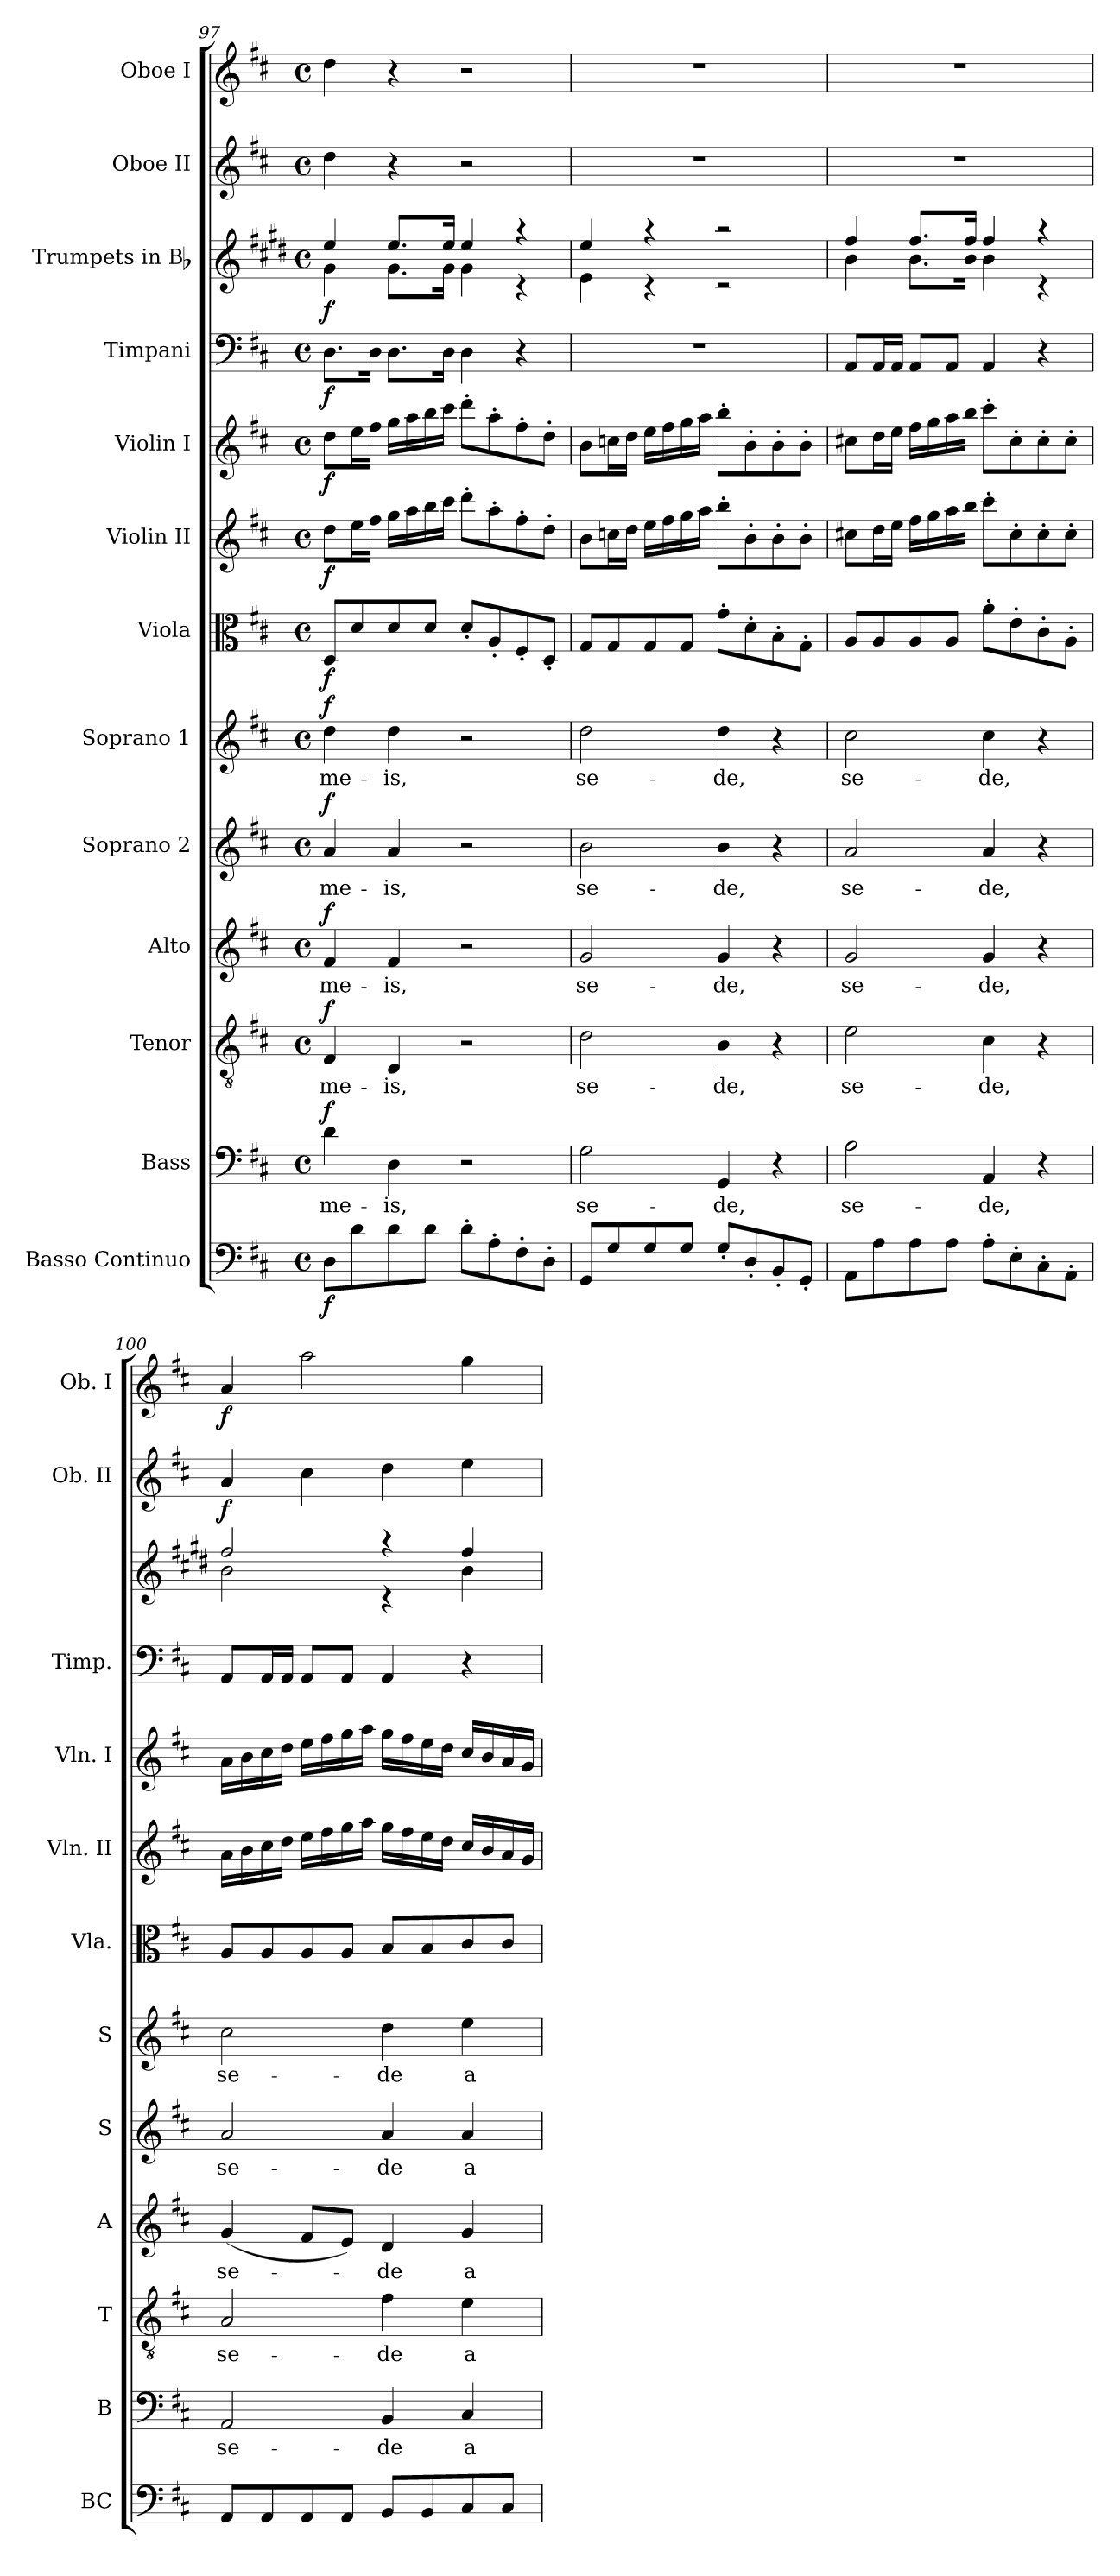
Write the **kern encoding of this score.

**kern	**dynam	**kern	**text	**dynam	**kern	**text	**dynam	**kern	**text	**dynam	**kern	**text	**dynam	**kern	**text	**dynam	**kern	**dynam	**kern	**dynam	**kern	**dynam	**kern	**dynam	**kern	**dynam	**kern	**dynam	**kern	**dynam
*part13	*part13	*part12	*part12	*part12	*part11	*part11	*part11	*part10	*part10	*part10	*part9	*part9	*part9	*part8	*part8	*part8	*part7	*part7	*part6	*part6	*part5	*part5	*part4	*part4	*part3	*part3	*part2	*part2	*part1	*part1
*staff13	*staff13	*staff12	*staff12	*staff12	*staff11	*staff11	*staff11	*staff10	*staff10	*staff10	*staff9	*staff9	*staff9	*staff8	*staff8	*staff8	*staff7	*staff7	*staff6	*staff6	*staff5	*staff5	*staff4	*staff4	*staff3	*staff3	*staff2	*staff2	*staff1	*staff1
*I"Basso Continuo	*	*I"Bass	*	*	*I"Tenor	*	*	*I"Alto	*	*	*I"Soprano 2	*	*	*I"Soprano 1	*	*	*I"Viola	*	*I"Violin II	*	*I"Violin I	*	*I"Timpani	*	*I"Trumpets in Bb	*	*I"Oboe II	*	*I"Oboe I	*
*I'BC	*	*I'B	*	*	*I'T	*	*	*I'A	*	*	*I'S	*	*	*I'S	*	*	*I'Vla.	*	*I'Vln. II	*	*I'Vln. I	*	*I'Timp.	*	*	*	*I'Ob. II	*	*I'Ob. I	*
!!LO:PB:g=z
*clefF4	*	*clefF4	*	*	*clefGv2	*	*	*clefG2	*	*	*clefG2	*	*	*clefG2	*	*	*clefC3	*	*clefG2	*	*clefG2	*	*clefF4	*	*clefG2	*	*clefG2	*	*clefG2	*
*	*	*	*	*	*	*	*	*	*	*	*	*	*	*	*	*	*	*	*	*	*	*	*	*	*ITrd1c2	*	*	*	*	*
*k[f#c#]	*	*k[f#c#]	*	*	*k[f#c#]	*	*	*k[f#c#]	*	*	*k[f#c#]	*	*	*k[f#c#]	*	*	*k[f#c#]	*	*k[f#c#]	*	*k[f#c#]	*	*k[f#c#]	*	*k[f#c#]	*	*k[f#c#]	*	*k[f#c#]	*
*D:	*	*D:	*	*	*D:	*	*	*D:	*	*	*D:	*	*	*D:	*	*	*D:	*	*D:	*	*D:	*	*D:	*	*D:	*	*D:	*	*D:	*
*M4/4	*	*M4/4	*	*	*M4/4	*	*	*M4/4	*	*	*M4/4	*	*	*M4/4	*	*	*M4/4	*	*M4/4	*	*M4/4	*	*M4/4	*	*M4/4	*	*M4/4	*	*M4/4	*
*met(c)	*	*met(c)	*	*	*met(c)	*	*	*met(c)	*	*	*met(c)	*	*	*met(c)	*	*	*met(c)	*	*met(c)	*	*met(c)	*	*met(c)	*	*met(c)	*	*met(c)	*	*met(c)	*
=97	=97	=97	=97	=97	=97	=97	=97	=97	=97	=97	=97	=97	=97	=97	=97	=97	=97	=97	=97	=97	=97	=97	=97	=97	=97	=97	=97	=97	=97	=97
!	!LO:DY:b	!	!LO:LY:b	!LO:DY:a	!	!LO:LY:b	!LO:DY:a	!	!LO:LY:b	!LO:DY:a	!	!LO:LY:b	!LO:DY:a	!	!LO:LY:b	!LO:DY:a	!	!LO:DY:b	!	!LO:DY:b	!	!LO:DY:b	!	!LO:DY:b	!	!LO:DY:b	!	!	!	!
*	*	*	*	*	*	*	*	*	*	*	*	*	*	*	*	*	*	*	*	*	*	*	*	*	*^	*	*	*	*	*
8D\L	f	4d\	me-	f	4F#/	me-	f	4f#/	me-	f	4a/	me-	f	4dd\	me-	f	8D/L	f	8dd\L	f	8dd\L	f	8.D\L	f	4dd/	4f#\	f	4dd\	.	4dd\	.
8d\	.	.	.	.	.	.	.	.	.	.	.	.	.	.	.	.	8d/	.	16ee\L	.	16ee\L	.	.	.	.	.	.	.	.	.	.
.	.	.	.	.	.	.	.	.	.	.	.	.	.	.	.	.	.	.	16ff#\JJ	.	16ff#\JJ	.	16D\Jk	.	.	.	.	.	.	.	.
!	!	!	!LO:LY:b	!	!	!LO:LY:b	!	!	!LO:LY:b	!	!	!LO:LY:b	!	!	!LO:LY:b	!	!	!	!	!	!	!	!	!	!	!	!	!	!	!	!
8d\	.	4D\	-is,	.	4D/	-is,	.	4f#/	-is,	.	4a/	-is,	.	4dd\	-is,	.	8d/	.	16gg\LL	.	16gg\LL	.	8.D\L	.	8.dd/L	8.f#\L	.	4r	.	4r	.
.	.	.	.	.	.	.	.	.	.	.	.	.	.	.	.	.	.	.	16aa\	.	16aa\	.	.	.	.	.	.	.	.	.	.
8d\J	.	.	.	.	.	.	.	.	.	.	.	.	.	.	.	.	8d/J	.	16bb\	.	16bb\	.	.	.	.	.	.	.	.	.	.
.	.	.	.	.	.	.	.	.	.	.	.	.	.	.	.	.	.	.	16ccc#\JJ	.	16ccc#\JJ	.	16D\Jk	.	16dd/Jk	16f#\Jk	.	.	.	.	.
8d'>\L	.	2r	.	.	2r	.	.	2r	.	.	2r	.	.	2r	.	.	8d'</L	.	8ddd'>\L	.	8ddd'>\L	.	4D\	.	4dd/	4f#\	.	2r	.	2r	.
8A'>\	.	.	.	.	.	.	.	.	.	.	.	.	.	.	.	.	8A'</	.	8aa'>\	.	8aa'>\	.	.	.	.	.	.	.	.	.	.
8F#'>\	.	.	.	.	.	.	.	.	.	.	.	.	.	.	.	.	8F#'</	.	8ff#'>\	.	8ff#'>\	.	4r	.	4raa	4rc	.	.	.	.	.
8D'>\J	.	.	.	.	.	.	.	.	.	.	.	.	.	.	.	.	8D'</J	.	8dd'>\J	.	8dd'>\J	.	.	.	.	.	.	.	.	.	.
=98	=98	=98	=98	=98	=98	=98	=98	=98	=98	=98	=98	=98	=98	=98	=98	=98	=98	=98	=98	=98	=98	=98	=98	=98	=98	=98	=98	=98	=98	=98	=98
!	!	!	!LO:LY:b	!	!	!LO:LY:b	!	!	!LO:LY:b	!	!	!LO:LY:b	!	!	!LO:LY:b	!	!	!	!	!	!	!	!	!	!	!	!	!	!	!	!
8GG/L	.	2G\	se-	.	2d\	se-	.	2g/	se-	.	2b\	se-	.	2dd\	se-	.	8G/L	.	8b\L	.	8b\L	.	1r	.	4dd/	4d\	.	1r	.	1r	.
8G/	.	.	.	.	.	.	.	.	.	.	.	.	.	.	.	.	8G/	.	16ccn\L	.	16ccn\L	.	.	.	.	.	.	.	.	.	.
.	.	.	.	.	.	.	.	.	.	.	.	.	.	.	.	.	.	.	16dd\JJ	.	16dd\JJ	.	.	.	.	.	.	.	.	.	.
8G/	.	.	.	.	.	.	.	.	.	.	.	.	.	.	.	.	8G/	.	16ee\LL	.	16ee\LL	.	.	.	4raa	4rc	.	.	.	.	.
.	.	.	.	.	.	.	.	.	.	.	.	.	.	.	.	.	.	.	16ff#\	.	16ff#\	.	.	.	.	.	.	.	.	.	.
8G/J	.	.	.	.	.	.	.	.	.	.	.	.	.	.	.	.	8G/J	.	16gg\	.	16gg\	.	.	.	.	.	.	.	.	.	.
.	.	.	.	.	.	.	.	.	.	.	.	.	.	.	.	.	.	.	16aa\JJ	.	16aa\JJ	.	.	.	.	.	.	.	.	.	.
!	!	!	!LO:LY:b	!	!	!LO:LY:b	!	!	!LO:LY:b	!	!	!LO:LY:b	!	!	!LO:LY:b	!	!	!	!	!	!	!	!	!	!	!	!	!	!	!	!
8G'</L	.	4GG/	-de,	.	4B\	-de,	.	4g/	-de,	.	4b\	-de,	.	4dd\	-de,	.	8g'>\L	.	8bb'>\L	.	8bb'>\L	.	.	.	2raa	2rc	.	.	.	.	.
8D'</	.	.	.	.	.	.	.	.	.	.	.	.	.	.	.	.	8d'>\	.	8b'>\	.	8b'>\	.	.	.	.	.	.	.	.	.	.
8BB'</	.	4r	.	.	4r	.	.	4r	.	.	4r	.	.	4r	.	.	8B'>\	.	8b'>\	.	8b'>\	.	.	.	.	.	.	.	.	.	.
8GG'</J	.	.	.	.	.	.	.	.	.	.	.	.	.	.	.	.	8G'>\J	.	8b'>\J	.	8b'>\J	.	.	.	.	.	.	.	.	.	.
=99	=99	=99	=99	=99	=99	=99	=99	=99	=99	=99	=99	=99	=99	=99	=99	=99	=99	=99	=99	=99	=99	=99	=99	=99	=99	=99	=99	=99	=99	=99	=99
!	!	!	!LO:LY:b	!	!	!LO:LY:b	!	!	!LO:LY:b	!	!	!LO:LY:b	!	!	!LO:LY:b	!	!	!	!	!	!	!	!	!	!	!	!	!	!	!	!
8AA\L	.	2A\	se-	.	2e\	se-	.	2g/	se-	.	2a/	se-	.	2cc#\	se-	.	8A/L	.	8cc#X\L	.	8cc#X\L	.	8AA/L	.	4ee/	4a\	.	1r	.	1r	.
8A\	.	.	.	.	.	.	.	.	.	.	.	.	.	.	.	.	8A/	.	16dd\L	.	16dd\L	.	16AA/L	.	.	.	.	.	.	.	.
.	.	.	.	.	.	.	.	.	.	.	.	.	.	.	.	.	.	.	16ee\JJ	.	16ee\JJ	.	16AA/JJ	.	.	.	.	.	.	.	.
8A\	.	.	.	.	.	.	.	.	.	.	.	.	.	.	.	.	8A/	.	16ff#\LL	.	16ff#\LL	.	8AA/L	.	8.ee/L	8.a\L	.	.	.	.	.
.	.	.	.	.	.	.	.	.	.	.	.	.	.	.	.	.	.	.	16gg\	.	16gg\	.	.	.	.	.	.	.	.	.	.
8A\J	.	.	.	.	.	.	.	.	.	.	.	.	.	.	.	.	8A/J	.	16aa\	.	16aa\	.	8AA/J	.	.	.	.	.	.	.	.
.	.	.	.	.	.	.	.	.	.	.	.	.	.	.	.	.	.	.	16bb\JJ	.	16bb\JJ	.	.	.	16ee/Jk	16a\Jk	.	.	.	.	.
!	!	!	!LO:LY:b	!	!	!LO:LY:b	!	!	!LO:LY:b	!	!	!LO:LY:b	!	!	!LO:LY:b	!	!	!	!	!	!	!	!	!	!	!	!	!	!	!	!
8A'>\L	.	4AA/	-de,	.	4c#\	-de,	.	4g/	-de,	.	4a/	-de,	.	4cc#\	-de,	.	8a'>\L	.	8ccc#'>\L	.	8ccc#'>\L	.	4AA/	.	4ee/	4a\	.	.	.	.	.
8E'>\	.	.	.	.	.	.	.	.	.	.	.	.	.	.	.	.	8e'>\	.	8cc#'>\	.	8cc#'>\	.	.	.	.	.	.	.	.	.	.
8C#'>\	.	4r	.	.	4r	.	.	4r	.	.	4r	.	.	4r	.	.	8c#'>\	.	8cc#'>\	.	8cc#'>\	.	4r	.	4raa	4rc	.	.	.	.	.
8AA'>\J	.	.	.	.	.	.	.	.	.	.	.	.	.	.	.	.	8A'>\J	.	8cc#'>\J	.	8cc#'>\J	.	.	.	.	.	.	.	.	.	.
!!LO:PB:g=z
=100	=100	=100	=100	=100	=100	=100	=100	=100	=100	=100	=100	=100	=100	=100	=100	=100	=100	=100	=100	=100	=100	=100	=100	=100	=100	=100	=100	=100	=100	=100	=100
!	!	!	!LO:LY:b	!	!	!LO:LY:b	!	!	!LO:LY:b	!	!	!LO:LY:b	!	!	!LO:LY:b	!	!	!	!	!	!	!	!	!	!	!	!	!	!LO:DY:b	!	!LO:DY:b
8AA/L	.	2AA/	se-	.	2A/	se-	.	(<4g/	se-	.	2a/	se-	.	2cc#\	se-	.	8A/L	.	16a\LL	.	16a\LL	.	8AA/L	.	2ee/	2a\	.	4a/	f	4a/	f
.	.	.	.	.	.	.	.	.	.	.	.	.	.	.	.	.	.	.	16b\	.	16b\	.	.	.	.	.	.	.	.	.	.
8AA/	.	.	.	.	.	.	.	.	.	.	.	.	.	.	.	.	8A/	.	16cc#\	.	16cc#\	.	16AA/L	.	.	.	.	.	.	.	.
.	.	.	.	.	.	.	.	.	.	.	.	.	.	.	.	.	.	.	16dd\JJ	.	16dd\JJ	.	16AA/JJ	.	.	.	.	.	.	.	.
8AA/	.	.	.	.	.	.	.	8f#/L	.	.	.	.	.	.	.	.	8A/	.	16ee\LL	.	16ee\LL	.	8AA/L	.	.	.	.	4cc#\	.	2aa\	.
.	.	.	.	.	.	.	.	.	.	.	.	.	.	.	.	.	.	.	16ff#\	.	16ff#\	.	.	.	.	.	.	.	.	.	.
8AA/J	.	.	.	.	.	.	.	8e/J)	.	.	.	.	.	.	.	.	8A/J	.	16gg\	.	16gg\	.	8AA/J	.	.	.	.	.	.	.	.
.	.	.	.	.	.	.	.	.	.	.	.	.	.	.	.	.	.	.	16aa\JJ	.	16aa\JJ	.	.	.	.	.	.	.	.	.	.
!	!	!	!LO:LY:b	!	!	!LO:LY:b	!	!	!LO:LY:b	!	!	!LO:LY:b	!	!	!LO:LY:b	!	!	!	!	!	!	!	!	!	!	!	!	!	!	!	!
8BB/L	.	4BB/	-de	.	4f#\	-de	.	4d/	-de	.	4a/	-de	.	4dd\	-de	.	8B/L	.	16gg\LL	.	16gg\LL	.	4AA/	.	4raa	4rc	.	4dd\	.	.	.
.	.	.	.	.	.	.	.	.	.	.	.	.	.	.	.	.	.	.	16ff#\	.	16ff#\	.	.	.	.	.	.	.	.	.	.
8BB/	.	.	.	.	.	.	.	.	.	.	.	.	.	.	.	.	8B/	.	16ee\	.	16ee\	.	.	.	.	.	.	.	.	.	.
.	.	.	.	.	.	.	.	.	.	.	.	.	.	.	.	.	.	.	16dd\JJ	.	16dd\JJ	.	.	.	.	.	.	.	.	.	.
!	!	!	!LO:LY:b	!	!	!LO:LY:b	!	!	!LO:LY:b	!	!	!LO:LY:b	!	!	!LO:LY:b	!	!	!	!	!	!	!	!	!	!	!	!	!	!	!	!
8C#/	.	4C#/	a	.	4e\	a	.	4g/	a	.	4a/	a	.	4ee\	a	.	8c#/	.	16cc#/LL	.	16cc#/LL	.	4r	.	4ee/	4a\	.	4ee\	.	4gg\	.
.	.	.	.	.	.	.	.	.	.	.	.	.	.	.	.	.	.	.	16b/	.	16b/	.	.	.	.	.	.	.	.	.	.
8C#/J	.	.	.	.	.	.	.	.	.	.	.	.	.	.	.	.	8c#/J	.	16a/	.	16a/	.	.	.	.	.	.	.	.	.	.
.	.	.	.	.	.	.	.	.	.	.	.	.	.	.	.	.	.	.	16g/JJ	.	16g/JJ	.	.	.	.	.	.	.	.	.	.
*	*	*	*	*	*	*	*	*	*	*	*	*	*	*	*	*	*	*	*	*	*	*	*	*	*v	*v	*	*	*	*	*
=	=	=	=	=	=	=	=	=	=	=	=	=	=	=	=	=	=	=	=	=	=	=	=	=	=	=	=	=	=	=
*-	*-	*-	*-	*-	*-	*-	*-	*-	*-	*-	*-	*-	*-	*-	*-	*-	*-	*-	*-	*-	*-	*-	*-	*-	*-	*-	*-	*-	*-	*-
